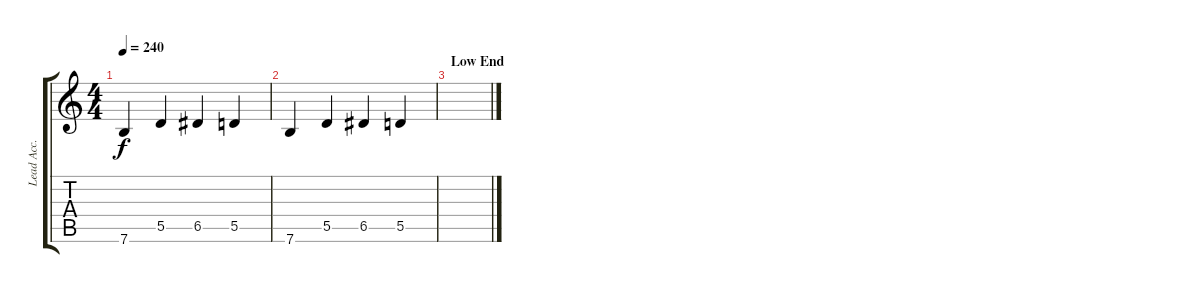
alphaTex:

\track ("Lead Acc." "Lead Acc.") {instrument acousticguitarnylon}
\staff {score tabs}
\tuning (E4 B3 G3 D3 A2 E2) {hide}
\ts (4 4)
\tempo 240
\clef g2
\ks c
7.6.4{dy f} 5.5.4 6.5.4 5.5.4 |
7.6.4 5.5.4 6.5.4 5.5.4 |
\section ("" "Low End")
